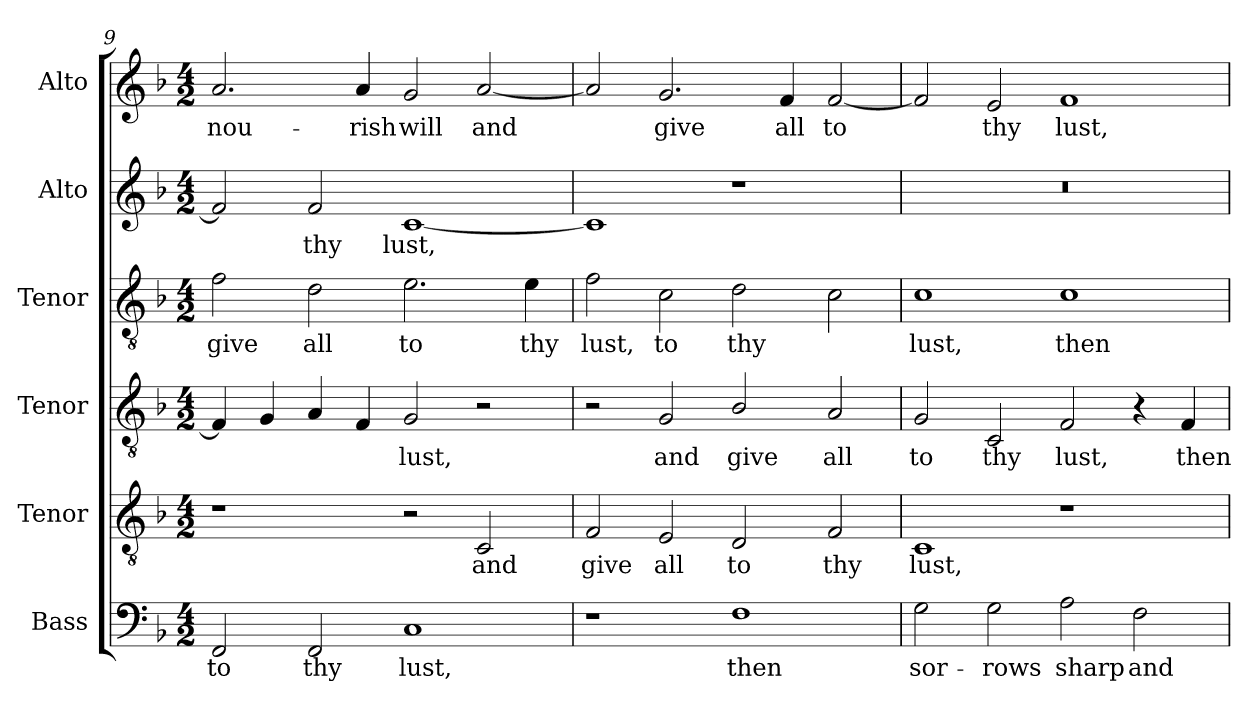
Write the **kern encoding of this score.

**kern	**text	**kern	**text	**kern	**text	**kern	**text	**kern	**text	**kern	**text
*part6	*part6	*part5	*part5	*part4	*part4	*part3	*part3	*part2	*part2	*part1	*part1
*staff6	*staff6	*staff5	*staff5	*staff4	*staff4	*staff3	*staff3	*staff2	*staff2	*staff1	*staff1
*I"Bass	*	*I"Tenor	*	*I"Tenor	*	*I"Tenor	*	*I"Alto	*	*I"Alto	*
*I'B.	*	*I'T.	*	*I'T.	*	*I'T.	*	*I'A.	*	*I'A.	*
*clefF4	*	*clefGv2	*	*clefGv2	*	*clefGv2	*	*clefG2	*	*clefG2	*
*	*	*ITrd7c12	*	*ITrd7c12	*	*ITrd7c12	*	*	*	*	*
*k[b-]	*	*k[b-]	*	*k[b-]	*	*k[b-]	*	*k[b-]	*	*k[b-]	*
*F:	*	*F:	*	*F:	*	*F:	*	*F:	*	*F:	*
*M4/2	*	*M4/2	*	*M4/2	*	*M4/2	*	*M4/2	*	*M4/2	*
=9	=9	=9	=9	=9	=9	=9	=9	=9	=9	=9	=9
!	!LO:LY:b:color=#000000	!	!	!	!	!	!	!	!	!	!
!	!	!	!	!	!	!	!LO:LY:b:color=#000000	!	!	!	!
!	!	!	!	!	!	!	!	!	!	!	!LO:LY:b:color=#000000
2FFi/	to	1r	.	4FFi/]	.	2Fi\	give	2fi/]	.	2.ai/	nou-
.	.	.	.	4GGi/	.	.	.	.	.	.	.
!	!LO:LY:b:color=#000000	!	!	!	!	!	!	!	!	!	!
!	!	!	!	!	!	!	!LO:LY:b:color=#000000	!	!	!	!
!	!	!	!	!	!	!	!	!	!LO:LY:b:color=#000000	!	!
2FFi/	thy	.	.	4AAi/	.	2Di\	all	2fi/	thy	.	.
!	!	!	!	!	!	!	!	!	!	!	!LO:LY:b:color=#000000
.	.	.	.	4FFi/	.	.	.	.	.	4ai/	-rish
!	!LO:LY:b:color=#000000	!	!	!	!	!	!	!	!	!	!
!	!	!	!	!	!LO:LY:b:color=#000000	!	!	!	!	!	!
!	!	!	!	!	!	!	!LO:LY:b:color=#000000	!	!	!	!
!	!	!	!	!	!	!	!	!	!LO:LY:b:color=#000000	!	!
!	!	!	!	!	!	!	!	!	!	!	!LO:LY:b:color=#000000
1Ci	lust,	2r	.	2GGi/	lust,	2.Ei\	to	[1ci	lust,	2gi/	will
!	!	!	!LO:LY:b:color=#000000	!	!	!	!	!	!	!	!
!	!	!	!	!	!	!	!	!	!	!	!LO:LY:b:color=#000000
.	.	2CCi/	and	2r	.	.	.	.	.	[2ai/	and
!	!	!	!	!	!	!	!LO:LY:b:color=#000000	!	!	!	!
.	.	.	.	.	.	4Ei\	thy	.	.	.	.
!!LO:PB:g=z
=10	=10	=10	=10	=10	=10	=10	=10	=10	=10	=10	=10
!	!	!	!LO:LY:b:color=#000000	!	!	!	!	!	!	!	!
!	!	!	!	!	!	!	!LO:LY:b:color=#000000	!	!	!	!
1r	.	2FFi/	give	2r	.	2Fi\	lust,	1ci]	.	2ai/]	.
!	!	!	!LO:LY:b:color=#000000	!	!	!	!	!	!	!	!
!	!	!	!	!	!LO:LY:b:color=#000000	!	!	!	!	!	!
!	!	!	!	!	!	!	!LO:LY:b:color=#000000	!	!	!	!
!	!	!	!	!	!	!	!	!	!	!	!LO:LY:b:color=#000000
.	.	2EEi/	all	2GGi/	and	2Ci\	to	.	.	2.gi/	give
!	!LO:LY:b:color=#000000	!	!	!	!	!	!	!	!	!	!
!	!	!	!LO:LY:b:color=#000000	!	!	!	!	!	!	!	!
!	!	!	!	!	!LO:LY:b:color=#000000	!	!	!	!	!	!
!	!	!	!	!	!	!	!LO:LY:b:color=#000000	!	!	!	!
1Fi	then	2DDi/	to	2BB-i/	give	2Di\	thy	1r	.	.	.
!	!	!	!	!	!	!	!	!	!	!	!LO:LY:b:color=#000000
.	.	.	.	.	.	.	.	.	.	4fi/	all
!	!	!	!LO:LY:b:color=#000000	!	!	!	!	!	!	!	!
!	!	!	!	!	!LO:LY:b:color=#000000	!	!	!	!	!	!
!	!	!	!	!	!	!	!	!	!	!	!LO:LY:b:color=#000000
.	.	2FFi/	thy	2AAi/	all	2Ci\	.	.	.	[2fi/	to
=11	=11	=11	=11	=11	=11	=11	=11	=11	=11	=11	=11
!	!LO:LY:b:color=#000000	!	!	!	!	!	!	!	!	!	!
!	!	!	!LO:LY:b:color=#000000	!	!	!	!	!	!	!	!
!	!	!	!	!	!LO:LY:b:color=#000000	!	!	!	!	!	!
!	!	!	!	!	!	!	!LO:LY:b:color=#000000	!LO:N:vis=1	!	!	!
2Gi\	sor-	1CCi	lust,	2GGi/	to	1Ci	lust,	0r	.	2fi/]	.
!	!LO:LY:b:color=#000000	!	!	!	!	!	!	!	!	!	!
!	!	!	!	!	!LO:LY:b:color=#000000	!	!	!	!	!	!
!	!	!	!	!	!	!	!	!	!	!	!LO:LY:b:color=#000000
2Gi\	-rows	.	.	2CCi/	thy	.	.	.	.	2ei/	thy
!	!LO:LY:b:color=#000000	!	!	!	!	!	!	!	!	!	!
!	!	!	!	!	!LO:LY:b:color=#000000	!	!	!	!	!	!
!	!	!	!	!	!	!	!LO:LY:b:color=#000000	!	!	!	!
!	!	!	!	!	!	!	!	!	!	!	!LO:LY:b:color=#000000
2Ai\	sharp	1r	.	2FFi/	lust,	1Ci	then	.	.	1fi	lust,
!	!LO:LY:b:color=#000000	!	!	!	!	!	!	!	!	!	!
2Fi\	and	.	.	4r	.	.	.	.	.	.	.
!	!	!	!	!	!LO:LY:b:color=#000000	!	!	!	!	!	!
.	.	.	.	4FFi/	then	.	.	.	.	.	.
=	=	=	=	=	=	=	=	=	=	=	=
*-	*-	*-	*-	*-	*-	*-	*-	*-	*-	*-	*-
